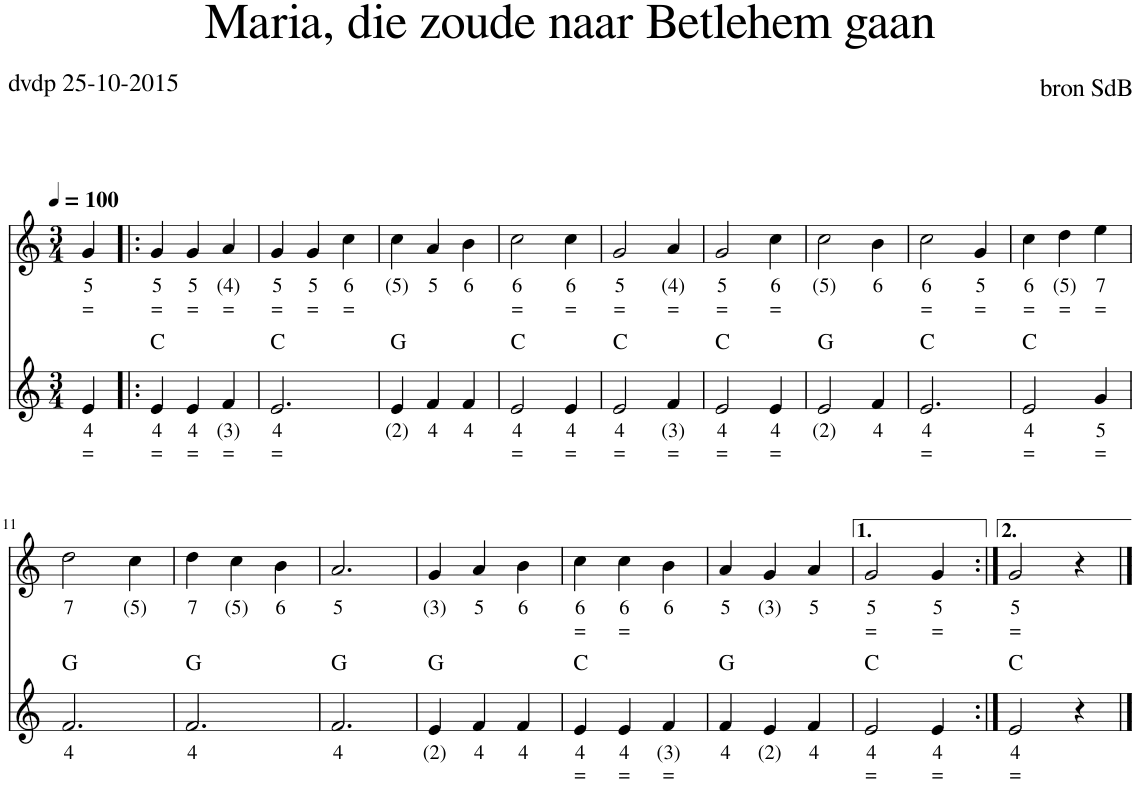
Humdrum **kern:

**kern	**text	**text	**harte	**kern	**text	**text
*part2	*part2	*part2	*part2	*part1	*part1	*part1
*staff2	*staff2	*staff2	*	*staff1	*staff1	*staff1
*I"Stem	*	*	*	*I"Stem	*	*
*clefG2	*	*	*	*clefG2	*	*
*k[]	*	*	*	*k[]	*	*
*M3/4	*	*	*	*M3/4	*	*
*MM100	*	*	*	*MM100	*	*
=1	=1	=1	=1	=1	=1	=1
!	!LO:LY:b	!LO:LY:b	!	!	!LO:LY:b	!LO:LY:b
4e/	4	=	.	4g/	5	=
=2!|:	=2!|:	=2!|:	=2!|:	=2!|:	=2!|:	=2!|:
!	!LO:LY:b	!LO:LY:b	!	!	!LO:LY:b	!LO:LY:b
4e/	4	=	C:maj	4g/	5	=
!	!LO:LY:b	!LO:LY:b	!	!	!LO:LY:b	!LO:LY:b
4e/	4	=	.	4g/	5	=
!	!LO:LY:b	!LO:LY:b	!	!	!LO:LY:b	!LO:LY:b
4f/	(3)	=	.	4a/	(4)	=
=3	=3	=3	=3	=3	=3	=3
!	!LO:LY:b	!LO:LY:b	!	!	!LO:LY:b	!LO:LY:b
2.e/	4	=	C:maj	4g/	5	=
!	!	!	!	!	!LO:LY:b	!LO:LY:b
.	.	.	.	4g/	5	=
!	!	!	!	!	!LO:LY:b	!LO:LY:b
.	.	.	.	4cc\	6	=
=4	=4	=4	=4	=4	=4	=4
!	!LO:LY:b	!	!	!	!LO:LY:b	!
4e/	(2)	.	G:maj	4cc\	(5)	.
!	!LO:LY:b	!	!	!	!LO:LY:b	!
4f/	4	.	.	4a/	5	.
!	!LO:LY:b	!	!	!	!LO:LY:b	!
4f/	4	.	.	4b\	6	.
=5	=5	=5	=5	=5	=5	=5
!	!LO:LY:b	!LO:LY:b	!	!	!LO:LY:b	!LO:LY:b
2e/	4	=	C:maj	2cc\	6	=
!	!LO:LY:b	!LO:LY:b	!	!	!LO:LY:b	!LO:LY:b
4e/	4	=	.	4cc\	6	=
=6	=6	=6	=6	=6	=6	=6
!	!LO:LY:b	!LO:LY:b	!	!	!LO:LY:b	!LO:LY:b
2e/	4	=	C:maj	2g/	5	=
!	!LO:LY:b	!LO:LY:b	!	!	!LO:LY:b	!LO:LY:b
4f/	(3)	=	.	4a/	(4)	=
=7	=7	=7	=7	=7	=7	=7
!	!LO:LY:b	!LO:LY:b	!	!	!LO:LY:b	!LO:LY:b
2e/	4	=	C:maj	2g/	5	=
!	!LO:LY:b	!LO:LY:b	!	!	!LO:LY:b	!LO:LY:b
4e/	4	=	.	4cc\	6	=
=8	=8	=8	=8	=8	=8	=8
!	!LO:LY:b	!	!	!	!LO:LY:b	!
2e/	(2)	.	G:maj	2cc\	(5)	.
!	!LO:LY:b	!	!	!	!LO:LY:b	!
4f/	4	.	.	4b\	6	.
=9	=9	=9	=9	=9	=9	=9
!	!LO:LY:b	!LO:LY:b	!	!	!LO:LY:b	!LO:LY:b
2.e/	4	=	C:maj	2cc\	6	=
!	!	!	!	!	!LO:LY:b	!LO:LY:b
.	.	.	.	4g/	5	=
=10	=10	=10	=10	=10	=10	=10
!	!LO:LY:b	!LO:LY:b	!	!	!LO:LY:b	!LO:LY:b
2e/	4	=	C:maj	4cc\	6	=
!	!	!	!	!	!LO:LY:b	!LO:LY:b
.	.	.	.	4dd\	(5)	=
!	!LO:LY:b	!LO:LY:b	!	!	!LO:LY:b	!LO:LY:b
4g/	5	=	.	4ee\	7	=
!!LO:LB:g=z
=11	=11	=11	=11	=11	=11	=11
!	!LO:LY:b	!	!	!	!LO:LY:b	!
2.f/	4	.	G:maj	2dd\	7	.
!	!	!	!	!	!LO:LY:b	!
.	.	.	.	4cc\	(5)	.
=12	=12	=12	=12	=12	=12	=12
!	!LO:LY:b	!	!	!	!LO:LY:b	!
2.f/	4	.	G:maj	4dd\	7	.
!	!	!	!	!	!LO:LY:b	!
.	.	.	.	4cc\	(5)	.
!	!	!	!	!	!LO:LY:b	!
.	.	.	.	4b\	6	.
=13	=13	=13	=13	=13	=13	=13
!	!LO:LY:b	!	!	!	!LO:LY:b	!
2.f/	4	.	G:maj	2.a/	5	.
=14	=14	=14	=14	=14	=14	=14
!	!LO:LY:b	!	!	!	!LO:LY:b	!
4e/	(2)	.	G:maj	4g/	(3)	.
!	!LO:LY:b	!	!	!	!LO:LY:b	!
4f/	4	.	.	4a/	5	.
!	!LO:LY:b	!	!	!	!LO:LY:b	!
4f/	4	.	.	4b\	6	.
=15	=15	=15	=15	=15	=15	=15
!	!LO:LY:b	!LO:LY:b	!	!	!LO:LY:b	!LO:LY:b
4e/	4	=	C:maj	4cc\	6	=
!	!LO:LY:b	!LO:LY:b	!	!	!LO:LY:b	!LO:LY:b
4e/	4	=	.	4cc\	6	=
!	!LO:LY:b	!LO:LY:b	!	!	!LO:LY:b	!
4f/	(3)	=	.	4b\	6	.
=16	=16	=16	=16	=16	=16	=16
!	!LO:LY:b	!	!	!	!LO:LY:b	!
4f/	4	.	G:maj	4a/	5	.
!	!LO:LY:b	!	!	!	!LO:LY:b	!
4e/	(2)	.	.	4g/	(3)	.
!	!LO:LY:b	!	!	!	!LO:LY:b	!
4f/	4	.	.	4a/	5	.
=17	=17	=17	=17	=17	=17	=17
!	!LO:LY:b	!LO:LY:b	!	!	!LO:LY:b	!LO:LY:b
2e/	4	=	C:maj	2g/	5	=
!	!LO:LY:b	!LO:LY:b	!	!	!LO:LY:b	!LO:LY:b
4e/	4	=	.	4g/	5	=
=18:|!	=18:|!	=18:|!	=18:|!	=18:|!	=18:|!	=18:|!
!	!LO:LY:b	!LO:LY:b	!	!	!LO:LY:b	!LO:LY:b
2e/	4	=	C:maj	2g/	5	=
4r	.	.	.	4r	.	.
==	==	==	==	==	==	==
*-	*-	*-	*-	*-	*-	*-
